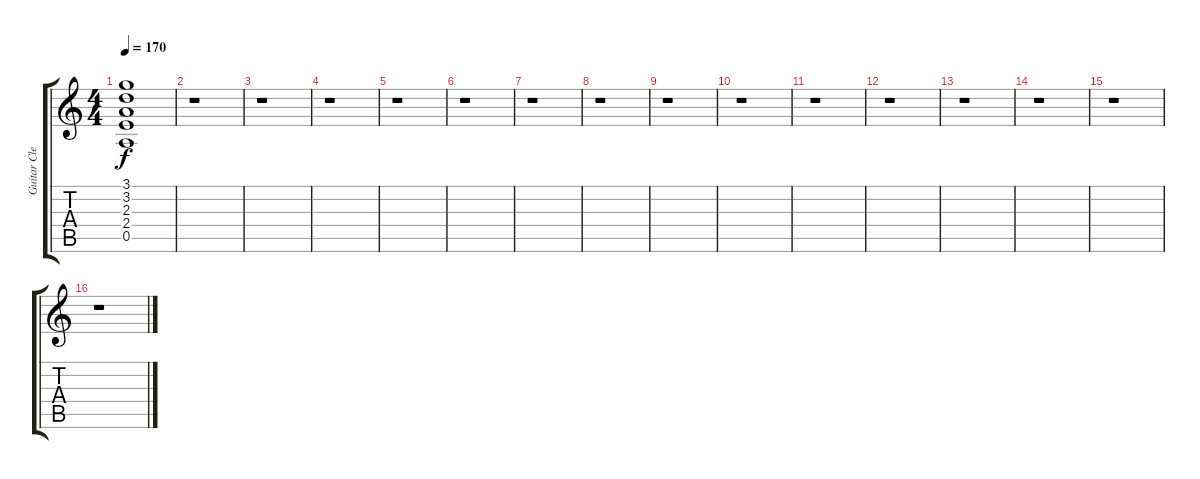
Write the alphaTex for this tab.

\track ("Guitar Clean" "Guitar Cle") {instrument electricguitarclean}
\staff {score tabs}
\tuning (E4 B3 G3 D3 A2 E2) {hide}
\ts (4 4)
\tempo 170
\clef g2
\ks c
(3.1{t} 3.2{t} 2.3{t} 2.4{t} 0.5{t}).1{dy f} |
r.1 |
r.1 |
r.1 |
r.1 |
r.1 |
r.1 |
r.1 |
r.1 |
r.1 |
r.1 |
r.1 |
r.1 |
r.1 |
r.1 |
r.1
